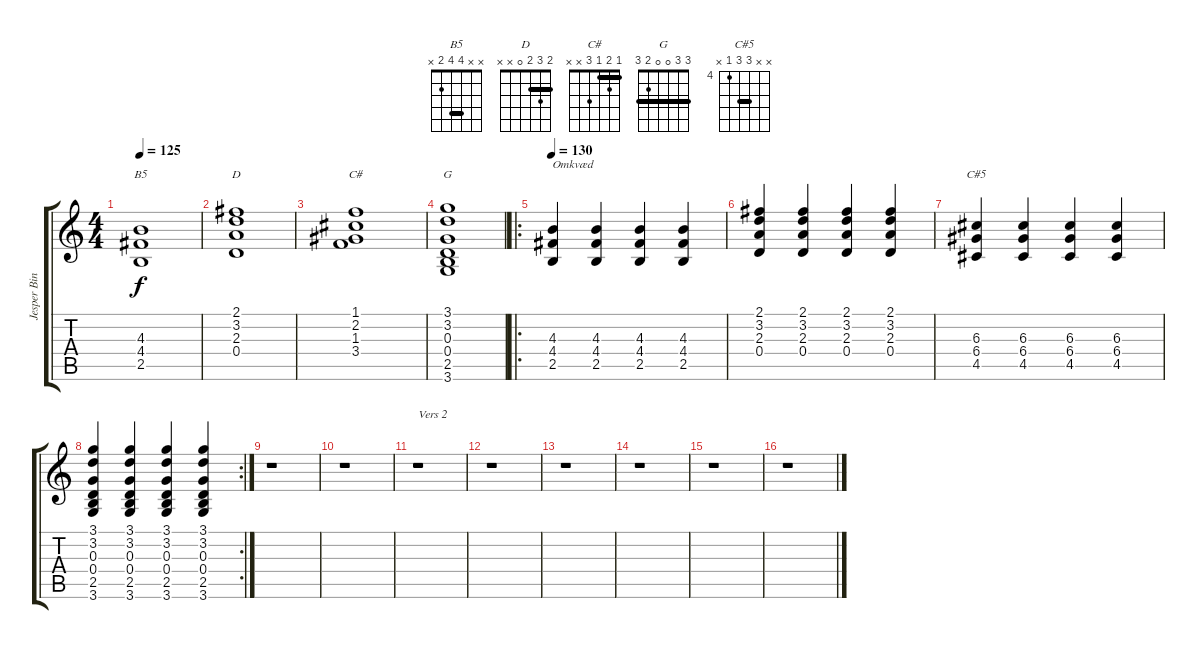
\track ("Jesper Binzer (Rytme guitar)" "Jesper Bin") {instrument overdrivenguitar}
\staff {score tabs}
\tuning (E4 B3 G3 D3 A2 E2) {hide}
\chord ("B5" x x 4 4 2 x) {barre 4}
\chord ("D" 2 3 2 0 x x) {barre 2}
\chord ("C#" 1 2 1 3 x x) {barre 1}
\chord ("G" 3 3 0 0 2 3) {barre 3}
\chord ("C#5" x x 6 6 4 x) {firstfret 4 barre 6}
\ts (4 4)
\tempo 125
\clef g2
\ks c
(4.3 4.4 2.5).1{ch "B5" dy f} |
(2.1 3.2 2.3 0.4).1{ch "D"} |
(1.1 2.2 1.3 3.4).1{ch "C#"} |
(3.1 3.2 0.3 0.4 2.5 3.6).1{ch "G"} |
\ro
\tempo 130
(4.3 4.4 2.5).4{txt "Omkvæd" instrument overdrivenguitar} (4.3 4.4 2.5).4 (4.3 4.4 2.5).4 (4.3 4.4 2.5).4 |
(2.1 3.2 2.3 0.4).4 (2.1 3.2 2.3 0.4).4 (2.1 3.2 2.3 0.4).4 (2.1 3.2 2.3 0.4).4 |
(6.3 6.4 4.5).4{ch "C#5"} (6.3 6.4 4.5).4 (6.3 6.4 4.5).4 (6.3 6.4 4.5).4 |
\rc 2
(3.1 3.2 0.3 0.4 2.5 3.6).4 (3.1 3.2 0.3 0.4 2.5 3.6).4 (3.1 3.2 0.3 0.4 2.5 3.6).4 (3.1 3.2 0.3 0.4 2.5 3.6).4 |
r.1 |
r.1 |
r.1{txt "Vers 2"} |
r.1 |
r.1 |
r.1 |
r.1 |
r.1
